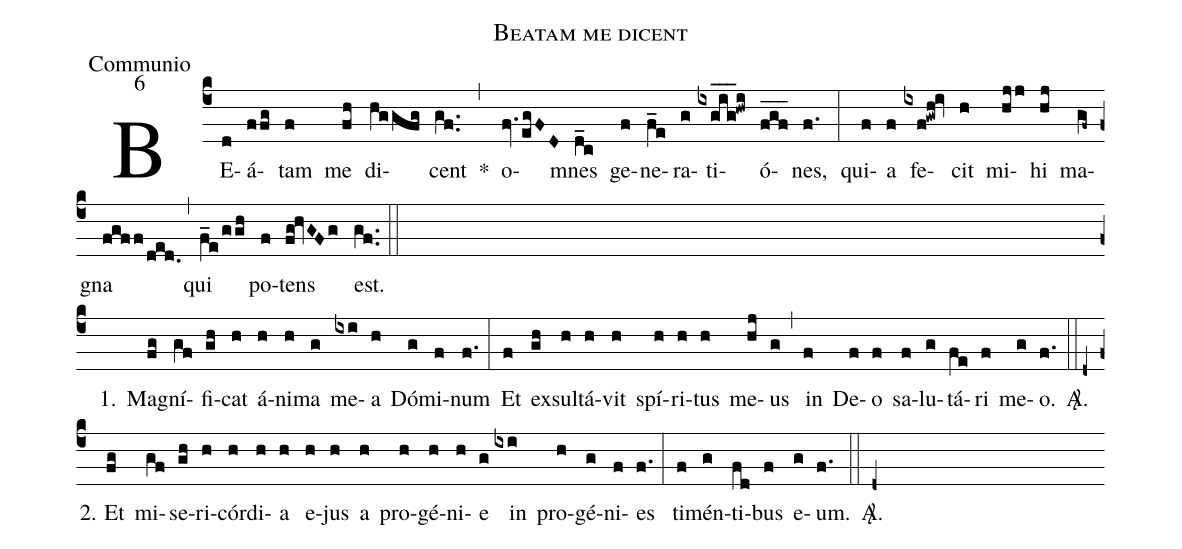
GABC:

name:Beatam me dicent;
office-part:Communio;
mode:6;
%%
(c4) BE(d)á(ffg)tam(f) me(fh) di(hggfg)cent(gf..) *(,)
o(fv.egFD)mnes(d_c) ge(f)ne(f_e)ra(g)ti(ixgig___!hwi)ó(fgf___)nes,(f.) (:)
qui(f)a(f) fe(ixf!gwh!iv)cit(h) mi(hjj)hi(hj) ma(gf~)gna(fgff/ded.) (,)
qui(f_e/ggh) po(f)tens(fg!hvGFg) est.(gf..) (::Z)

1.() Ma(fg)gní(gf)fi(gh)cat(h) á(h)ni(h)ma(g) me(ixi)a(h) Dó(g)mi(f)num(f.) (:)
Et(f) ex(gh)sul(h)tá(h)vit(h) spí(h)ri(h)tus(h) me(hj)us(g) (,) in(f) De(f)o(f) sa(f)lu(g)tá(fe)ri(f) me(g)o.(f.) <sp>A/</sp>.(::d+Z)

2. Et(fg) mi(gf)se(gh)ri(h)cór(h)di(h)a(h) e(h)jus(h) a(h) pro(h)gé(h)ni(h)e(g) in(ixi) pro(h)gé(g)ni(f)es(f.) (:) ti(f)mén(g)ti(fd)bus(f) e(g)um.(f.) <sp>A/</sp>.(::d+)
